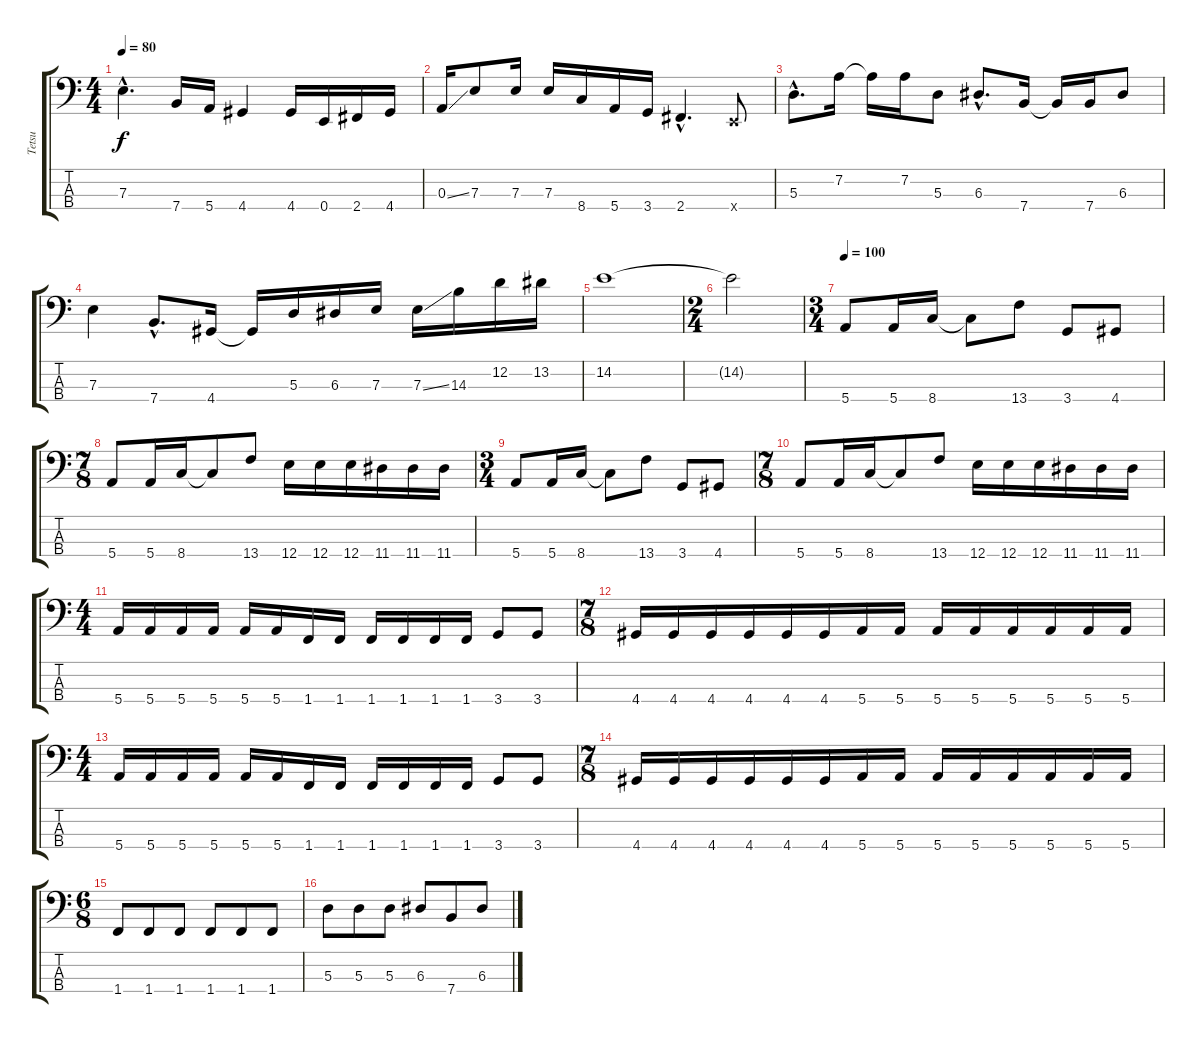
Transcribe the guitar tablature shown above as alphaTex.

\track ("Tetsu" "Tetsu") {instrument electricbasspick}
\staff {score tabs}
\tuning (G2 D2 A1 E1) {hide}
\ts (4 4)
\tempo 80
\clef f4
\ks c
7.3{hac}.4{d dy f} 7.4.16 5.4.16 4.4.4 4.4.16 0.4.16 2.4.16 4.4.16 |
0.3{ss}.16 7.3.8 7.3.16 7.3.16 8.4.16 5.4.16 3.4.16 2.4{hac}.4{d} 0.4{x}.8 |
5.3{hac}.8{d} 7.2.16 7.2{t}.16 7.2.16 5.3.8 6.3{hac}.8{d} 7.4.16 7.4{t}.16 7.4.16 6.3.8 |
7.3.4 7.4{hac}.8{d} 4.4.16 4.4{t}.16 5.3.16 6.3.16 7.3.16 7.3{ss}.16 14.3.16 12.2.16 13.2.16 |
14.2.1 |
\ts (2 4)
14.2{t}.2 |
\ts (3 4)
\tempo 100
5.4.8{volume 14} 5.4.16 8.4.16 8.4{t}.8 13.4.8 3.4.8 4.4.8 |
\ts (7 8)
5.4.8 5.4.16 8.4.16 8.4{t}.8 13.4.8 12.4.16 12.4.16 12.4.16 11.4.16 11.4.16 11.4.16 |
\ts (3 4)
5.4.8 5.4.16 8.4.16 8.4{t}.8 13.4.8 3.4.8 4.4.8 |
\ts (7 8)
5.4.8 5.4.16 8.4.16 8.4{t}.8 13.4.8 12.4.16 12.4.16 12.4.16 11.4.16 11.4.16 11.4.16 |
\ts (4 4)
5.4.16 5.4.16 5.4.16 5.4.16 5.4.16 5.4.16 1.4.16 1.4.16 1.4.16 1.4.16 1.4.16 1.4.16 3.4.8 3.4.8 |
\ts (7 8)
4.4.16 4.4.16 4.4.16 4.4.16 4.4.16 4.4.16 5.4.16 5.4.16 5.4.16 5.4.16 5.4.16 5.4.16 5.4.16 5.4.16 |
\ts (4 4)
5.4.16 5.4.16 5.4.16 5.4.16 5.4.16 5.4.16 1.4.16 1.4.16 1.4.16 1.4.16 1.4.16 1.4.16 3.4.8 3.4.8 |
\ts (7 8)
4.4.16 4.4.16 4.4.16 4.4.16 4.4.16 4.4.16 5.4.16 5.4.16 5.4.16 5.4.16 5.4.16 5.4.16 5.4.16 5.4.16 |
\ts (6 8)
1.4.8 1.4.8 1.4.8 1.4.8 1.4.8 1.4.8 |
5.3.8 5.3.8 5.3.8 6.3.8 7.4.8 6.3.8
